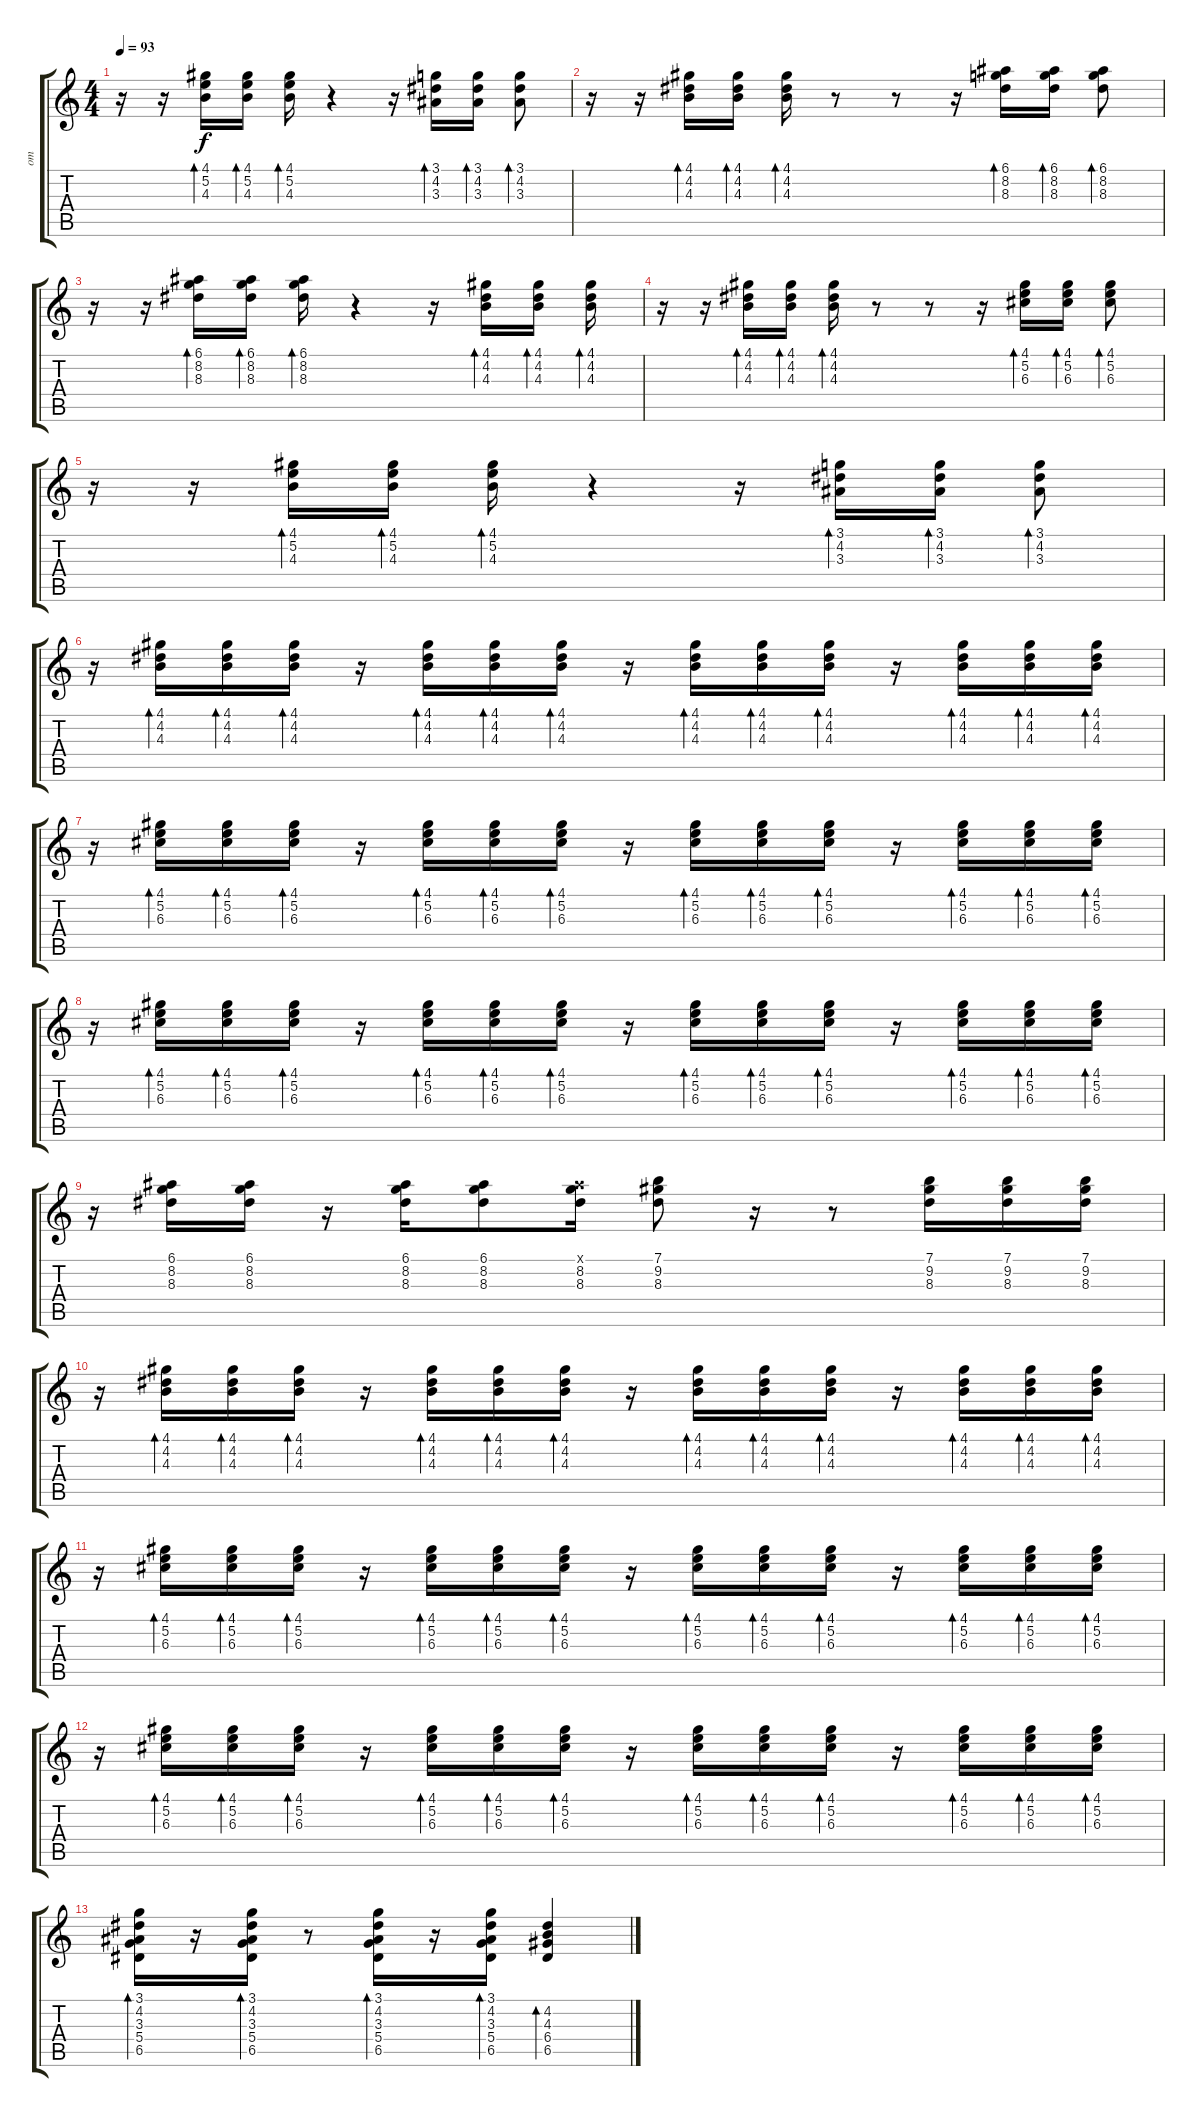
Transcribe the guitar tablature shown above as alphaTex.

\track ("от" "от") {solo instrument acousticguitarsteel}
\staff {score tabs}
\tuning (E4 B3 G3 D3 A2 E2) {hide}
\ts (4 4)
\tempo 93
\clef g2
\ks c
r.16{dy f} r.16 (4.1 5.2 4.3).16{bd 60} (4.1 5.2 4.3).16{bd 60} (4.1 5.2 4.3).16{bd 60} r.4 r.16 (3.1 4.2 3.3).16{bd 60} (3.1 4.2 3.3).16{bd 60} (3.1 4.2 3.3).8{bd 60} |
r.16 r.16 (4.1 4.2 4.3).16{bd 60} (4.1 4.2 4.3).16{bd 60} (4.1 4.2 4.3).16{bd 60} r.8 r.8 r.16 (6.1 8.2 8.3).16{bd 60} (6.1 8.2 8.3).16{bd 60} (6.1 8.2 8.3).8{bd 60} |
r.16 r.16 (6.1 8.2 8.3).16{bd 60} (6.1 8.2 8.3).16{bd 60} (6.1 8.2 8.3).16{bd 60} r.4 r.16 (4.1 4.2 4.3).16{bd 60} (4.1 4.2 4.3).16{bd 60} (4.1 4.2 4.3).16{bd 60} |
r.16 r.16 (4.1 4.2 4.3).16{bd 60} (4.1 4.2 4.3).16{bd 60} (4.1 4.2 4.3).16{bd 60} r.8 r.8 r.16 (4.1 5.2 6.3).16{bd 60} (4.1 5.2 6.3).16{bd 60} (4.1 5.2 6.3).8{bd 60} |
r.16 r.16 (4.1 5.2 4.3).16{bd 60} (4.1 5.2 4.3).16{bd 60} (4.1 5.2 4.3).16{bd 60} r.4 r.16 (3.1 4.2 3.3).16{bd 60} (3.1 4.2 3.3).16{bd 60} (3.1 4.2 3.3).8{bd 60} |
r.16 (4.1 4.2 4.3).16{bd 60} (4.1 4.2 4.3).16{bd 60} (4.1 4.2 4.3).16{bd 60} r.16 (4.1 4.2 4.3).16{bd 60} (4.1 4.2 4.3).16{bd 60} (4.1 4.2 4.3).16{bd 60} r.16 (4.1 4.2 4.3).16{bd 60} (4.1 4.2 4.3).16{bd 60} (4.1 4.2 4.3).16{bd 60} r.16 (4.1 4.2 4.3).16{bd 60} (4.1 4.2 4.3).16{bd 60} (4.1 4.2 4.3).16{bd 60} |
r.16 (4.1 5.2 6.3).16{bd 60} (4.1 5.2 6.3).16{bd 60} (4.1 5.2 6.3).16{bd 60} r.16 (4.1 5.2 6.3).16{bd 60} (4.1 5.2 6.3).16{bd 60} (4.1 5.2 6.3).16{bd 60} r.16 (4.1 5.2 6.3).16{bd 60} (4.1 5.2 6.3).16{bd 60} (4.1 5.2 6.3).16{bd 60} r.16 (4.1 5.2 6.3).16{bd 60} (4.1 5.2 6.3).16{bd 60} (4.1 5.2 6.3).16{bd 60} |
r.16 (4.1 5.2 6.3).16{bd 60} (4.1 5.2 6.3).16{bd 60} (4.1 5.2 6.3).16{bd 60} r.16 (4.1 5.2 6.3).16{bd 60} (4.1 5.2 6.3).16{bd 60} (4.1 5.2 6.3).16{bd 60} r.16 (4.1 5.2 6.3).16{bd 60} (4.1 5.2 6.3).16{bd 60} (4.1 5.2 6.3).16{bd 60} r.16 (4.1 5.2 6.3).16{bd 60} (4.1 5.2 6.3).16{bd 60} (4.1 5.2 6.3).16{bd 60} |
r.16 (6.1 8.2 8.3).16 (6.1 8.2 8.3).16 r.16 (6.1 8.2 8.3).16 (6.1 8.2 8.3).8 (6.1{x} 8.2 8.3).16 (7.1 9.2 8.3).8 r.16 r.8 (7.1 9.2 8.3).16 (7.1 9.2 8.3).16 (7.1 9.2 8.3).16 |
r.16 (4.1 4.2 4.3).16{bd 60} (4.1 4.2 4.3).16{bd 60} (4.1 4.2 4.3).16{bd 60} r.16 (4.1 4.2 4.3).16{bd 60} (4.1 4.2 4.3).16{bd 60} (4.1 4.2 4.3).16{bd 60} r.16 (4.1 4.2 4.3).16{bd 60} (4.1 4.2 4.3).16{bd 60} (4.1 4.2 4.3).16{bd 60} r.16 (4.1 4.2 4.3).16{bd 60} (4.1 4.2 4.3).16{bd 60} (4.1 4.2 4.3).16{bd 60} |
r.16 (4.1 5.2 6.3).16{bd 60} (4.1 5.2 6.3).16{bd 60} (4.1 5.2 6.3).16{bd 60} r.16 (4.1 5.2 6.3).16{bd 60} (4.1 5.2 6.3).16{bd 60} (4.1 5.2 6.3).16{bd 60} r.16 (4.1 5.2 6.3).16{bd 60} (4.1 5.2 6.3).16{bd 60} (4.1 5.2 6.3).16{bd 60} r.16 (4.1 5.2 6.3).16{bd 60} (4.1 5.2 6.3).16{bd 60} (4.1 5.2 6.3).16{bd 60} |
r.16 (4.1 5.2 6.3).16{bd 60} (4.1 5.2 6.3).16{bd 60} (4.1 5.2 6.3).16{bd 60} r.16 (4.1 5.2 6.3).16{bd 60} (4.1 5.2 6.3).16{bd 60} (4.1 5.2 6.3).16{bd 60} r.16 (4.1 5.2 6.3).16{bd 60} (4.1 5.2 6.3).16{bd 60} (4.1 5.2 6.3).16{bd 60} r.16 (4.1 5.2 6.3).16{bd 60} (4.1 5.2 6.3).16{bd 60} (4.1 5.2 6.3).16{bd 60} |
(3.1 4.2 3.3 5.4 6.5).16{bd 60} r.16 (3.1 4.2 3.3 5.4 6.5).16{bd 60} r.8 (3.1 4.2 3.3 5.4 6.5).16{bd 60} r.16 (3.1 4.2 3.3 5.4 6.5).16{bd 60} (4.2 4.3 6.4 6.5).4{bd 60}
